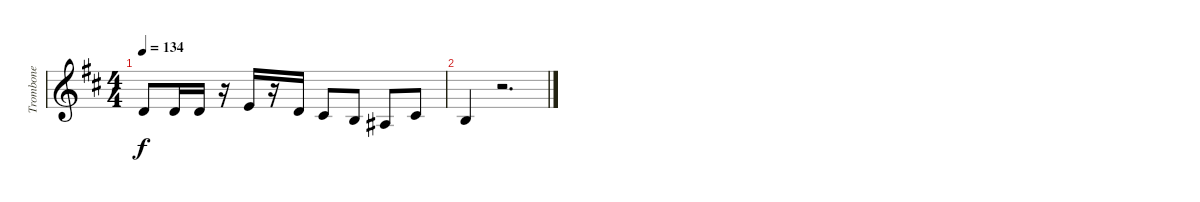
\track ("Trombone" "Trombone") {instrument trombone}
\staff {score}
\tuning (E4 B3 G3 D3 A2 E2) {hide}
\ts (4 4)
\tempo 134
\clef g2
\ks bminor
3.2.8{dy f} 3.2.16 3.2.16 r.16 0.1.16 r.16 3.2.16 2.2.8 0.2.8 3.3.8 2.2.8 |
0.2.4 r.2{d}
